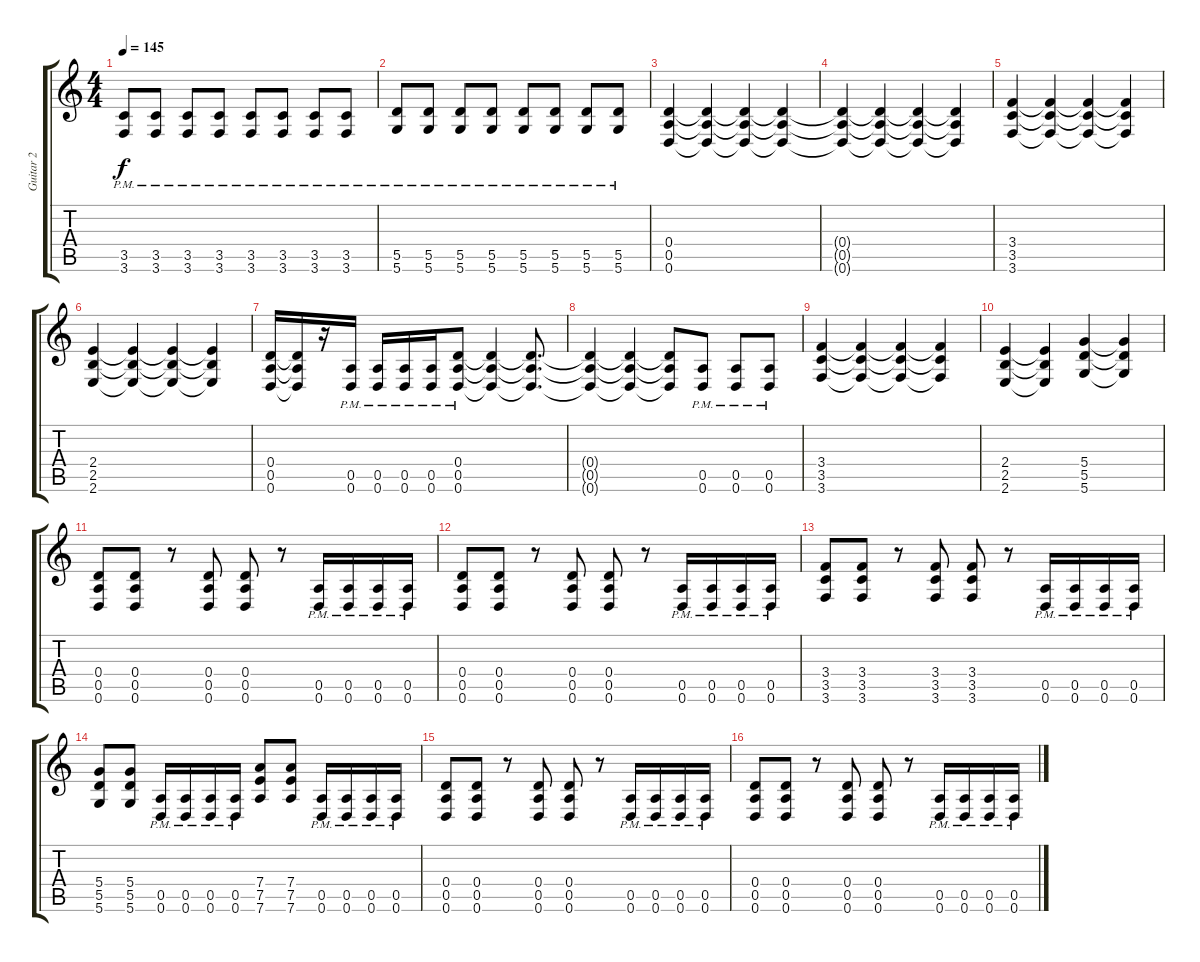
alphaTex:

\track ("Guitar 2" "Guitar 2") {instrument distortionguitar}
\staff {score tabs}
\tuning (E4 B3 G3 D3 A2 D2) {hide}
\ts (4 4)
\tempo 145
\clef g2
\ks c
(3.5{pm} 3.6{pm}).8{dy f} (3.5{pm} 3.6{pm}).8 (3.5{pm} 3.6{pm}).8 (3.5{pm} 3.6{pm}).8 (3.5{pm} 3.6{pm}).8 (3.5{pm} 3.6{pm}).8 (3.5{pm} 3.6{pm}).8 (3.5{pm} 3.6{pm}).8 |
(5.5{pm} 5.6{pm}).8 (5.5{pm} 5.6{pm}).8 (5.5{pm} 5.6{pm}).8 (5.5{pm} 5.6{pm}).8 (5.5{pm} 5.6{pm}).8 (5.5{pm} 5.6{pm}).8 (5.5{pm} 5.6{pm}).8 (5.5{pm} 5.6{pm}).8 |
(0.4 0.5 0.6).4 (0.4{t} 0.5{t} 0.6{t}).4 (0.4{t} 0.5{t} 0.6{t}).4 (0.4{t} 0.5{t} 0.6{t}).4 |
(0.4{t} 0.5{t} 0.6{t}).4 (0.4{t} 0.5{t} 0.6{t}).4 (0.4{t} 0.5{t} 0.6{t}).4 (0.4{t} 0.5{t} 0.6{t}).4 |
(3.4 3.5 3.6).4 (3.4{t} 3.5{t} 3.6{t}).4 (3.4{t} 3.5{t} 3.6{t}).4 (3.4{t} 3.5{t} 3.6{t}).4 |
(2.4 2.5 2.6).4 (2.4{t} 2.5{t} 2.6{t}).4 (2.4{t} 2.5{t} 2.6{t}).4 (2.4{t} 2.5{t} 2.6{t}).4 |
(0.4 0.5 0.6).16 (0.4{t} 0.5{t} 0.6{t}).16 r.16 (0.5{pm} 0.6{pm}).16 (0.5{pm} 0.6{pm}).16 (0.5{pm} 0.6{pm}).16 (0.5{pm} 0.6{pm}).16 (0.4 0.5 0.6{pm}).8 (0.4{t} 0.5{t} 0.6{t}).4 (0.4{t} 0.5{t} 0.6{t}).8{d} |
(0.4{t} 0.5{t} 0.6{t}).4 (0.4{t} 0.5{t} 0.6{t}).4 (0.4{t} 0.5{t} 0.6{t}).8 (0.5{pm} 0.6{pm}).8 (0.5{pm} 0.6{pm}).8 (0.5{pm} 0.6{pm}).8 |
(3.4 3.5 3.6).4 (3.4{t} 3.5{t} 3.6{t}).4 (3.4{t} 3.5{t} 3.6{t}).4 (3.4{t} 3.5{t} 3.6{t}).4 |
(2.4 2.5 2.6).4 (2.4{t} 2.5{t} 2.6{t}).4 (5.4 5.5 5.6).4 (5.4{t} 5.5{t} 5.6{t}).4 |
(0.4 0.5 0.6).8 (0.4 0.5 0.6).8 r.8 (0.4 0.5 0.6).8 (0.4 0.5 0.6).8 r.8 (0.5{pm} 0.6{pm}).16 (0.5{pm} 0.6{pm}).16 (0.5{pm} 0.6{pm}).16 (0.5{pm} 0.6{pm}).16 |
(0.4 0.5 0.6).8 (0.4 0.5 0.6).8 r.8 (0.4 0.5 0.6).8 (0.4 0.5 0.6).8 r.8 (0.5{pm} 0.6{pm}).16 (0.5{pm} 0.6{pm}).16 (0.5{pm} 0.6{pm}).16 (0.5{pm} 0.6{pm}).16 |
(3.4 3.5 3.6).8 (3.4 3.5 3.6).8 r.8 (3.4 3.5 3.6).8 (3.4 3.5 3.6).8 r.8 (0.5{pm} 0.6{pm}).16 (0.5{pm} 0.6{pm}).16 (0.5{pm} 0.6{pm}).16 (0.5{pm} 0.6{pm}).16 |
(5.4 5.5 5.6).8 (5.4 5.5 5.6).8 (0.5{pm} 0.6{pm}).16 (0.5{pm} 0.6{pm}).16 (0.5{pm} 0.6{pm}).16 (0.5{pm} 0.6{pm}).16 (7.4 7.5 7.6).8 (7.4 7.5 7.6).8 (0.5{pm} 0.6{pm}).16 (0.5{pm} 0.6{pm}).16 (0.5{pm} 0.6{pm}).16 (0.5{pm} 0.6{pm}).16 |
(0.4 0.5 0.6).8 (0.4 0.5 0.6).8 r.8 (0.4 0.5 0.6).8 (0.4 0.5 0.6).8 r.8 (0.5{pm} 0.6{pm}).16 (0.5{pm} 0.6{pm}).16 (0.5{pm} 0.6{pm}).16 (0.5{pm} 0.6{pm}).16 |
(0.4 0.5 0.6).8 (0.4 0.5 0.6).8 r.8 (0.4 0.5 0.6).8 (0.4 0.5 0.6).8 r.8 (0.5{pm} 0.6{pm}).16 (0.5{pm} 0.6{pm}).16 (0.5{pm} 0.6{pm}).16 (0.5{pm} 0.6{pm}).16
